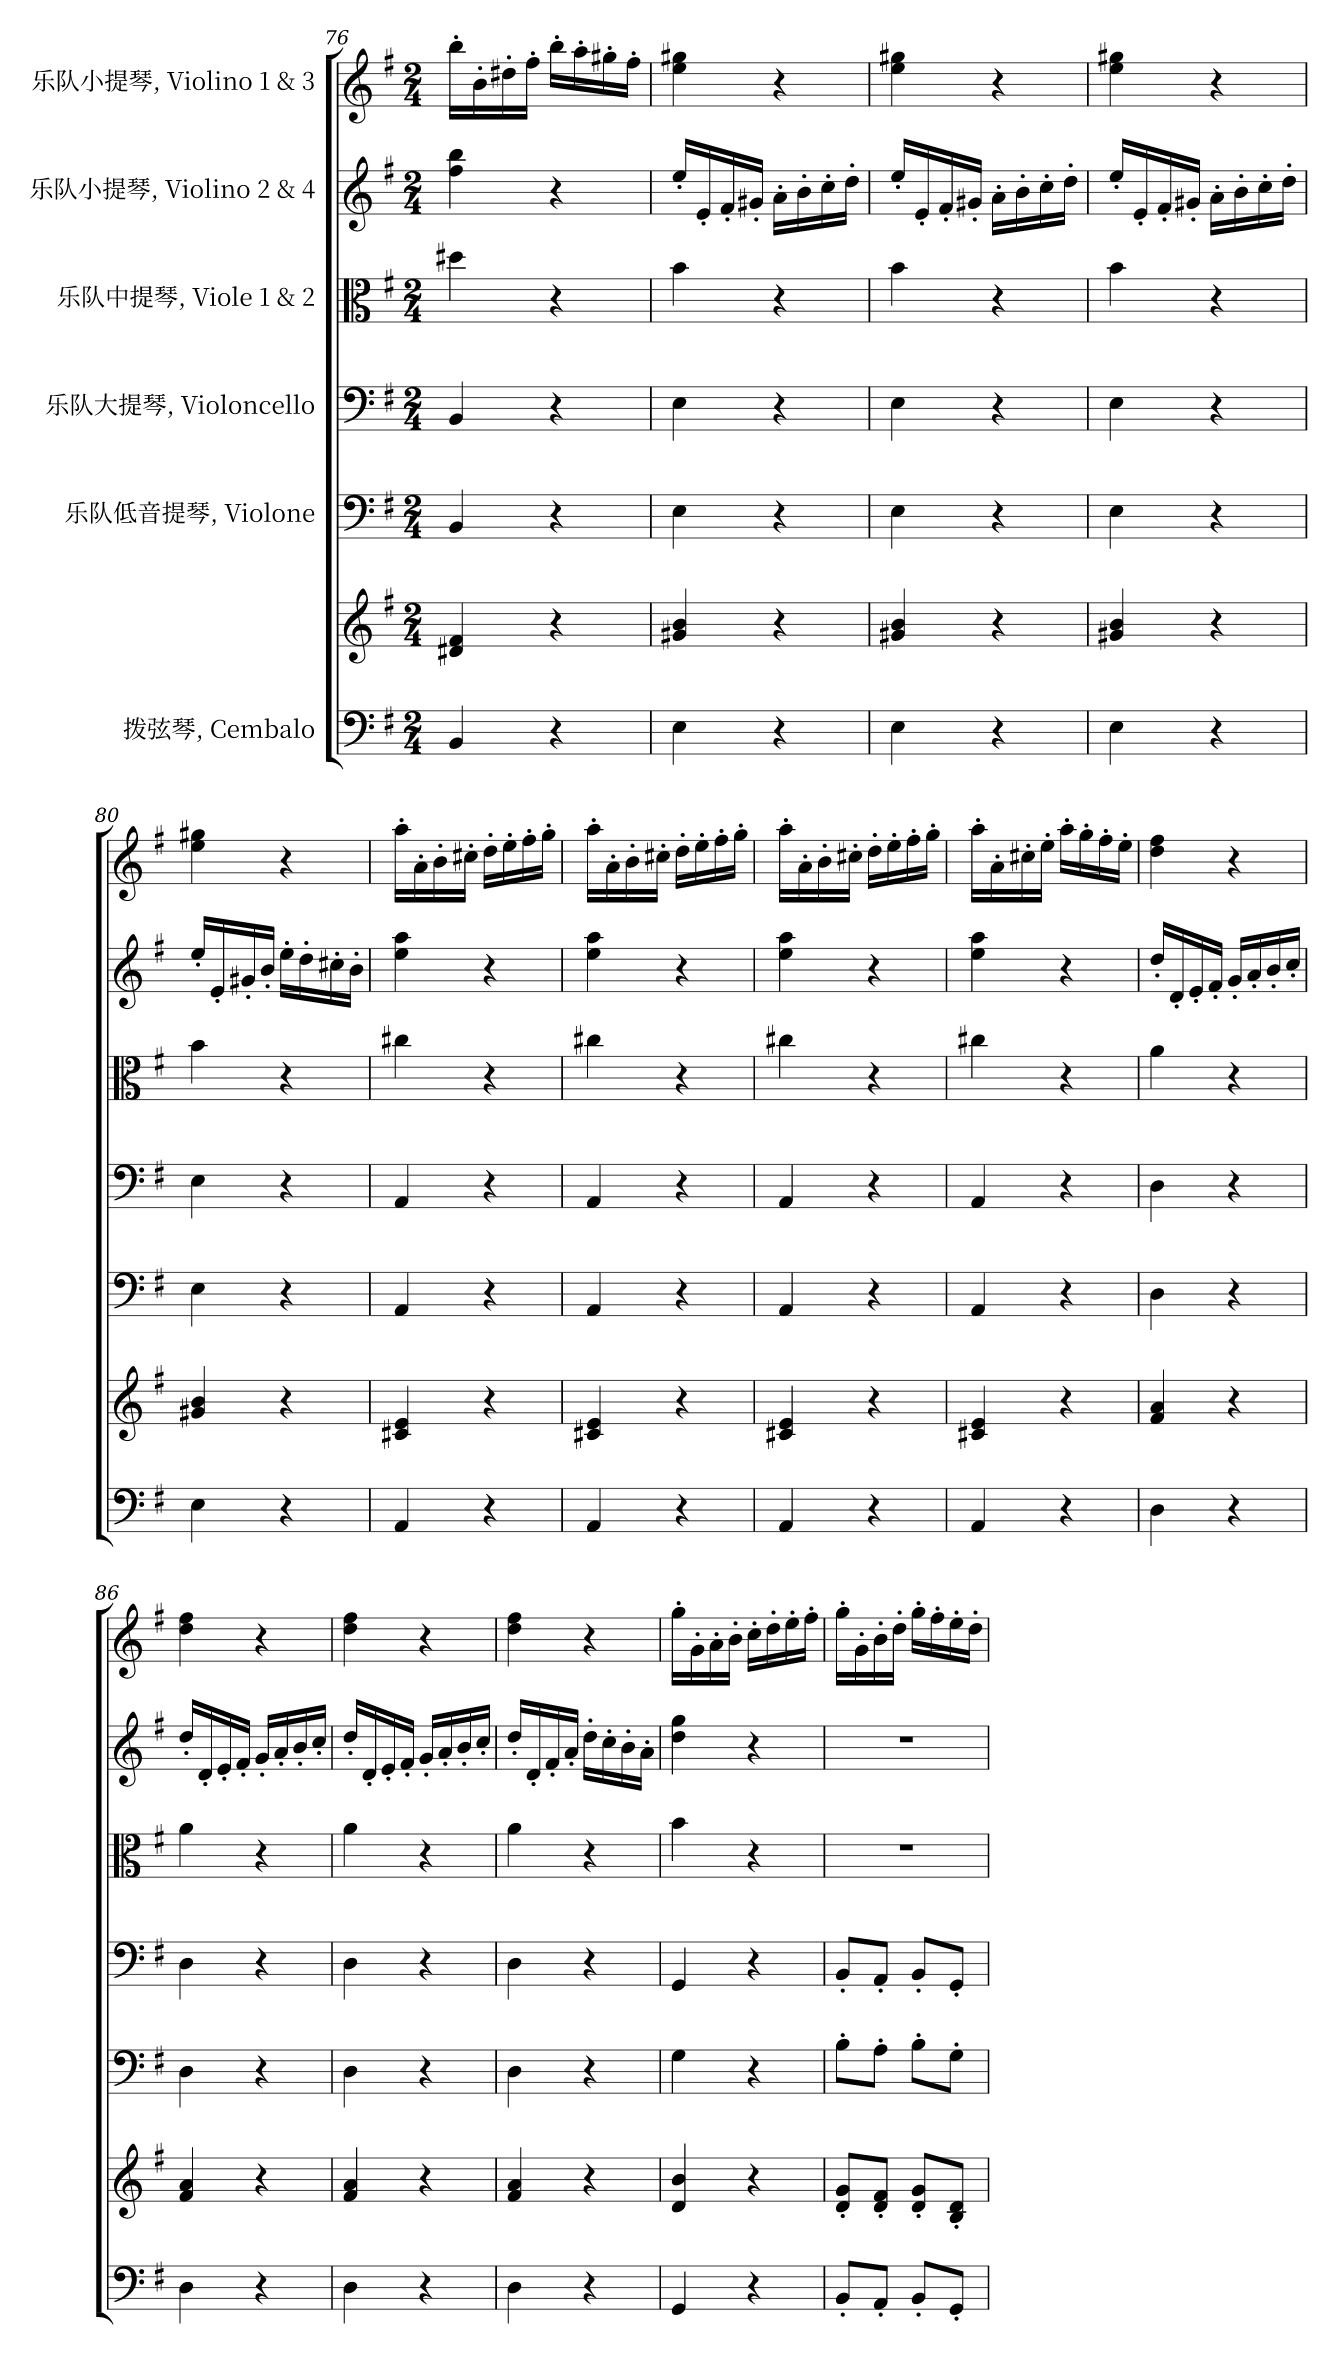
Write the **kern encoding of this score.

**kern	**kern	**kern	**kern	**kern	**kern	**kern
*part6	*part6	*part5	*part4	*part3	*part2	*part1
*staff7	*staff6	*staff5	*staff4	*staff3	*staff2	*staff1
*I"拨弦琴, Cembalo	*	*I"乐队低音提琴, Violone	*I"乐队大提琴, Violoncello	*I"乐队中提琴, Viole 1 &amp; 2	*I"乐队小提琴, Violino 2 &amp; 4	*I"乐队小提琴, Violino 1 &amp; 3
!!LO:PB:g=z
*clefF4	*clefG2	*clefF4	*clefF4	*clefC3	*clefG2	*clefG2
*	*	*ITrd7c12	*	*	*	*
*k[f#]	*k[f#]	*k[f#]	*k[f#]	*k[f#]	*k[f#]	*k[f#]
*M2/4	*M2/4	*M2/4	*M2/4	*M2/4	*M2/4	*M2/4
=76	=76	=76	=76	=76	=76	=76
4BB/	4d#X/ 4f#/	4BBB/	4BB/	4dd#X\	4ff#\ 4bb\	16bb'\LL
.	.	.	.	.	.	16b'\
.	.	.	.	.	.	16dd#X'\
.	.	.	.	.	.	16ff#'\JJ
4r	4r	4r	4r	4r	4r	16bb'\LL
.	.	.	.	.	.	16aa'\
.	.	.	.	.	.	16gg#X'\
.	.	.	.	.	.	16ff#'\JJ
=77	=77	=77	=77	=77	=77	=77
4E\	4g#X/ 4b/	4EE\	4E\	4b\	16ee'/LL	4ee\ 4gg#X\
.	.	.	.	.	16e'/	.
.	.	.	.	.	16f#'/	.
.	.	.	.	.	16g#X'/JJ	.
4r	4r	4r	4r	4r	16a'\LL	4r
.	.	.	.	.	16b'\	.
.	.	.	.	.	16cc'\	.
.	.	.	.	.	16dd'\JJ	.
=78	=78	=78	=78	=78	=78	=78
4E\	4g#X/ 4b/	4EE\	4E\	4b\	16ee'/LL	4ee\ 4gg#X\
.	.	.	.	.	16e'/	.
.	.	.	.	.	16f#'/	.
.	.	.	.	.	16g#X'/JJ	.
4r	4r	4r	4r	4r	16a'\LL	4r
.	.	.	.	.	16b'\	.
.	.	.	.	.	16cc'\	.
.	.	.	.	.	16dd'\JJ	.
=79	=79	=79	=79	=79	=79	=79
4E\	4g#X/ 4b/	4EE\	4E\	4b\	16ee'/LL	4ee\ 4gg#X\
.	.	.	.	.	16e'/	.
.	.	.	.	.	16f#'/	.
.	.	.	.	.	16g#X'/JJ	.
4r	4r	4r	4r	4r	16a'\LL	4r
.	.	.	.	.	16b'\	.
.	.	.	.	.	16cc'\	.
.	.	.	.	.	16dd'\JJ	.
!!LO:PB:g=z
=80	=80	=80	=80	=80	=80	=80
4E\	4g#X/ 4b/	4EE\	4E\	4b\	16ee'/LL	4ee\ 4gg#X\
.	.	.	.	.	16e'/	.
.	.	.	.	.	16g#X'/	.
.	.	.	.	.	16b'/JJ	.
4r	4r	4r	4r	4r	16ee'\LL	4r
.	.	.	.	.	16dd'\	.
.	.	.	.	.	16cc#X'\	.
.	.	.	.	.	16b'\JJ	.
=81	=81	=81	=81	=81	=81	=81
4AA/	4c#X/ 4e/	4AAA/	4AA/	4cc#X\	4ee\ 4aa\	16aa'\LL
.	.	.	.	.	.	16a'\
.	.	.	.	.	.	16b'\
.	.	.	.	.	.	16cc#X'\JJ
4r	4r	4r	4r	4r	4r	16dd'\LL
.	.	.	.	.	.	16ee'\
.	.	.	.	.	.	16ff#'\
.	.	.	.	.	.	16gg'\JJ
=82	=82	=82	=82	=82	=82	=82
4AA/	4c#X/ 4e/	4AAA/	4AA/	4cc#X\	4ee\ 4aa\	16aa'\LL
.	.	.	.	.	.	16a'\
.	.	.	.	.	.	16b'\
.	.	.	.	.	.	16cc#X'\JJ
4r	4r	4r	4r	4r	4r	16dd'\LL
.	.	.	.	.	.	16ee'\
.	.	.	.	.	.	16ff#'\
.	.	.	.	.	.	16gg'\JJ
=83	=83	=83	=83	=83	=83	=83
4AA/	4c#X/ 4e/	4AAA/	4AA/	4cc#X\	4ee\ 4aa\	16aa'\LL
.	.	.	.	.	.	16a'\
.	.	.	.	.	.	16b'\
.	.	.	.	.	.	16cc#X'\JJ
4r	4r	4r	4r	4r	4r	16dd'\LL
.	.	.	.	.	.	16ee'\
.	.	.	.	.	.	16ff#'\
.	.	.	.	.	.	16gg'\JJ
!!LO:PB:g=z
=84	=84	=84	=84	=84	=84	=84
4AA/	4c#X/ 4e/	4AAA/	4AA/	4cc#X\	4ee\ 4aa\	16aa'\LL
.	.	.	.	.	.	16a'\
.	.	.	.	.	.	16cc#X'\
.	.	.	.	.	.	16ee'\JJ
4r	4r	4r	4r	4r	4r	16aa'\LL
.	.	.	.	.	.	16gg'\
.	.	.	.	.	.	16ff#'\
.	.	.	.	.	.	16ee'\JJ
=85	=85	=85	=85	=85	=85	=85
4D\	4f#/ 4a/	4DD\	4D\	4a\	16dd'/LL	4dd\ 4ff#\
.	.	.	.	.	16d'/	.
.	.	.	.	.	16e'/	.
.	.	.	.	.	16f#'/JJ	.
4r	4r	4r	4r	4r	16g'/LL	4r
.	.	.	.	.	16a'/	.
.	.	.	.	.	16b'/	.
.	.	.	.	.	16cc'/JJ	.
=86	=86	=86	=86	=86	=86	=86
4D\	4f#/ 4a/	4DD\	4D\	4a\	16dd'/LL	4dd\ 4ff#\
.	.	.	.	.	16d'/	.
.	.	.	.	.	16e'/	.
.	.	.	.	.	16f#'/JJ	.
4r	4r	4r	4r	4r	16g'/LL	4r
.	.	.	.	.	16a'/	.
.	.	.	.	.	16b'/	.
.	.	.	.	.	16cc'/JJ	.
=87	=87	=87	=87	=87	=87	=87
4D\	4f#/ 4a/	4DD\	4D\	4a\	16dd'/LL	4dd\ 4ff#\
.	.	.	.	.	16d'/	.
.	.	.	.	.	16e'/	.
.	.	.	.	.	16f#'/JJ	.
4r	4r	4r	4r	4r	16g'/LL	4r
.	.	.	.	.	16a'/	.
.	.	.	.	.	16b'/	.
.	.	.	.	.	16cc'/JJ	.
!!LO:PB:g=z
=88	=88	=88	=88	=88	=88	=88
4D\	4f#/ 4a/	4DD\	4D\	4a\	16dd'/LL	4dd\ 4ff#\
.	.	.	.	.	16d'/	.
.	.	.	.	.	16f#'/	.
.	.	.	.	.	16a'/JJ	.
4r	4r	4r	4r	4r	16dd'\LL	4r
.	.	.	.	.	16cc'\	.
.	.	.	.	.	16b'\	.
.	.	.	.	.	16a'\JJ	.
=89	=89	=89	=89	=89	=89	=89
4GG/	4d/ 4b/	4GG\	4GG/	4b\	4dd\ 4gg\	16gg'\LL
.	.	.	.	.	.	16g'\
.	.	.	.	.	.	16a'\
.	.	.	.	.	.	16b'\JJ
4r	4r	4r	4r	4r	4r	16cc'\LL
.	.	.	.	.	.	16dd'\
.	.	.	.	.	.	16ee'\
.	.	.	.	.	.	16ff#'\JJ
=90	=90	=90	=90	=90	=90	=90
8BB'/L	8d/' 8g/'L	8BB'\L	8BB'/L	2r	2r	16gg'\LL
.	.	.	.	.	.	16g'\
8AA'/J	8d/' 8f#/'J	8AA'\J	8AA'/J	.	.	16b'\
.	.	.	.	.	.	16dd'\JJ
8BB'/L	8d/' 8g/'L	8BB'\L	8BB'/L	.	.	16gg'\LL
.	.	.	.	.	.	16ff#'\
8GG'/J	8B/' 8d/'J	8GG'\J	8GG'/J	.	.	16ee'\
.	.	.	.	.	.	16dd'\JJ
=	=	=	=	=	=	=
*-	*-	*-	*-	*-	*-	*-
